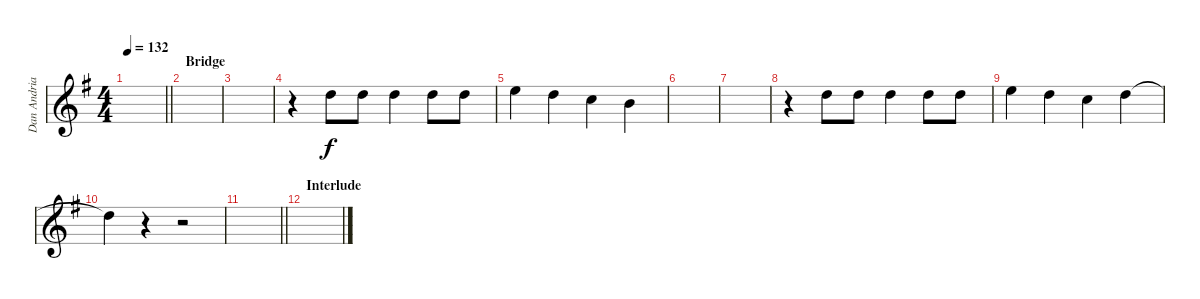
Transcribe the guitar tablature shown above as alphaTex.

\track ("Dan Andriano - Vocals" "Dan Andria") {instrument overdrivenguitar}
\staff {score}
\tuning (E4 B3 G3 D3 A2 E2) {hide}
\ts (4 4)
\tempo 132
\clef g2
\barLineRight lightlight
\ks g
|
\section ("" "Bridge")
|
|
r.4 7.3.8 3.2.8 3.2.4 3.2.8 3.2.8 |
0.1.4 3.2.4 1.2.4 0.2.4 |
|
|
r.4 7.3.8 3.2.8 3.2.4 3.2.8 3.2.8 |
0.1.4 3.2.4 1.2.4 3.2.4 |
3.2{t}.4 r.4 r.2 |
\barLineRight lightlight
|
\section ("" "Interlude")
